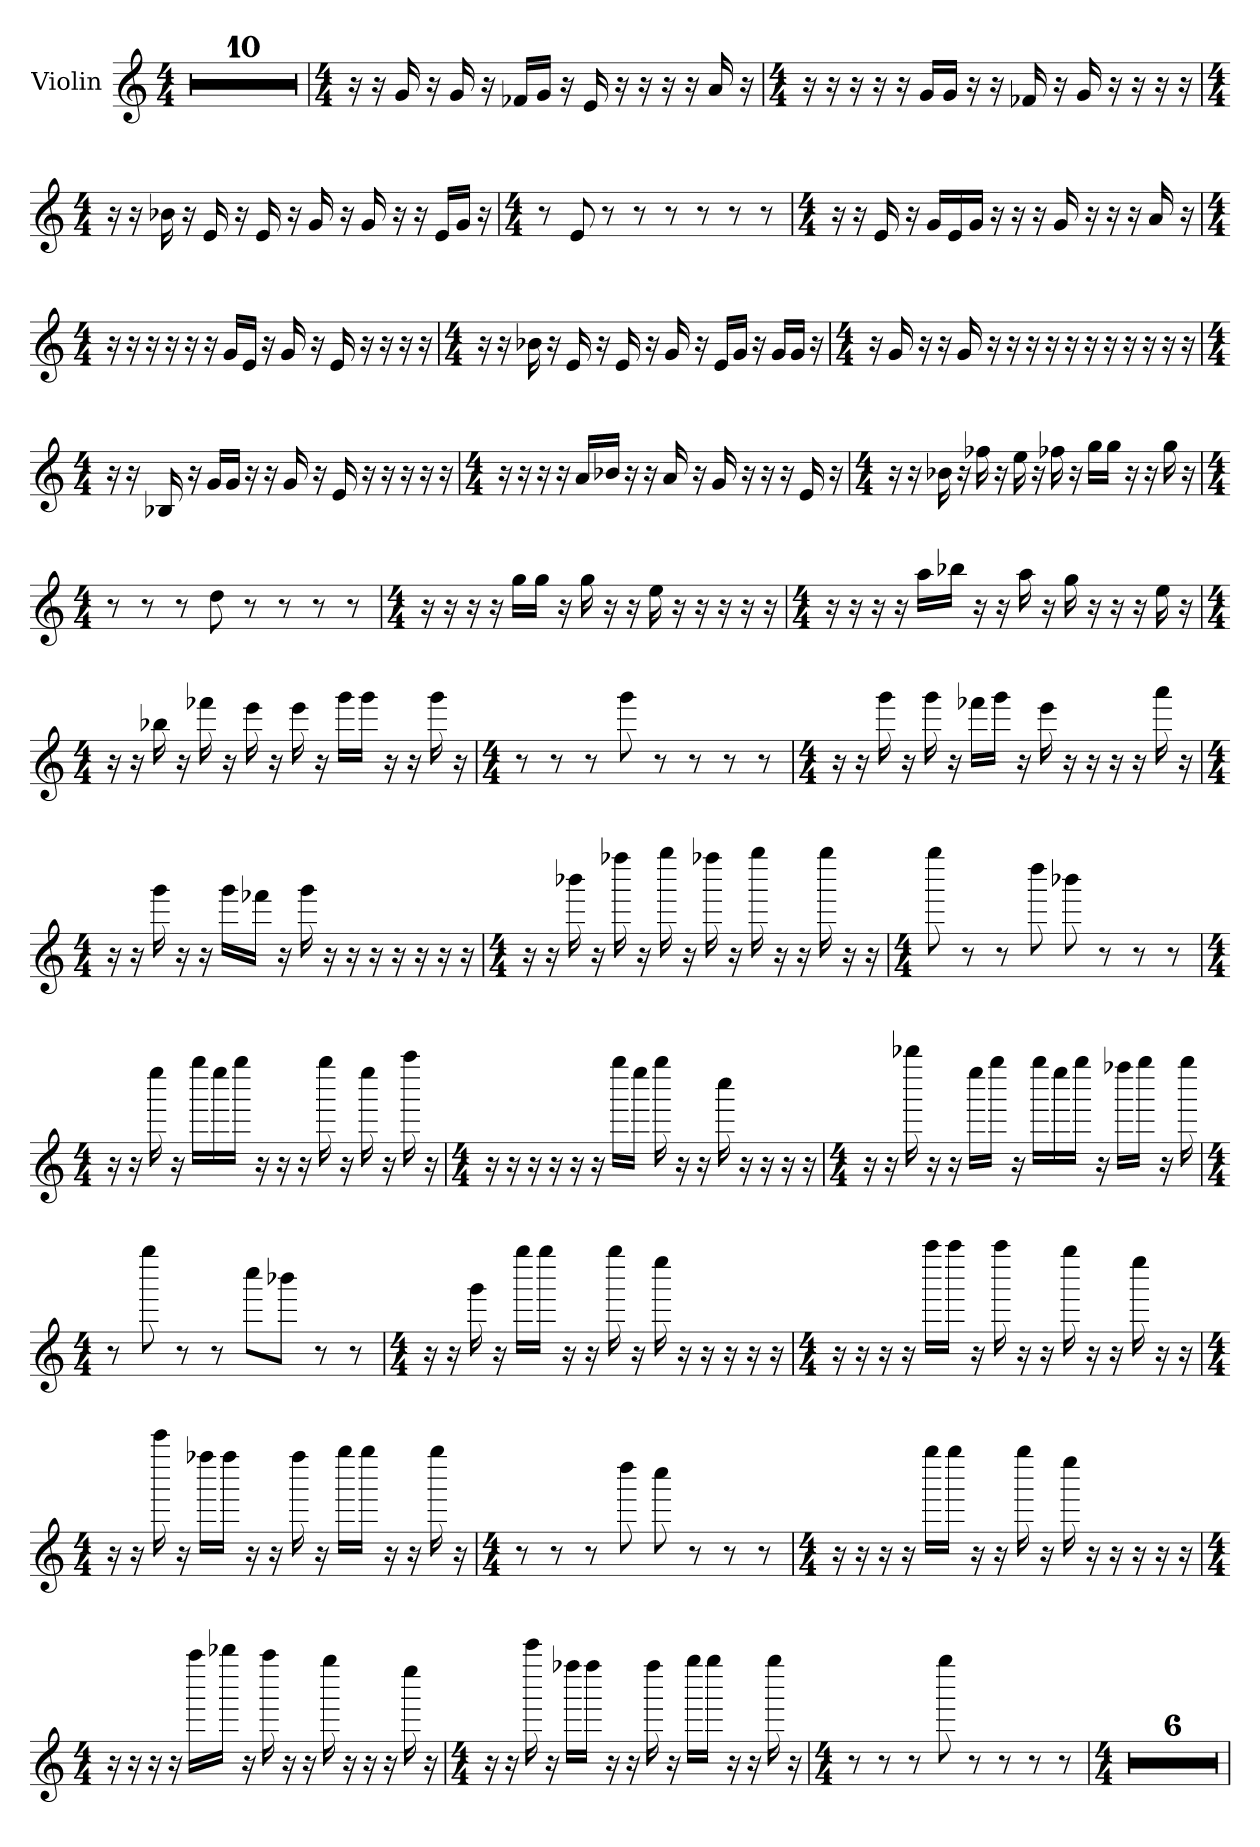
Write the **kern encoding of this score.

**kern
*part1
*staff1
*I"Violin
*I'Vln
*M4/4
=
1r
=
*M4/4
1r
=
*M4/4
1r
=
*M4/4
1r
=
*M4/4
1r
=
*M4/4
1r
=
*M4/4
1r
=
*M4/4
1r
=
*M4/4
1r
=
*M4/4
1r
=
*M4/4
16r
16r
16g
16r
16g
16r
16f-XLL
16gJJ
16r
16e
16r
16r
16r
16r
16a
16r
=
*M4/4
16r
16r
16r
16r
16r
16gLL
16gJJ
16r
16r
16f-X
16r
16g
16r
16r
16r
16r
=
*M4/4
16r
16r
16b-X
16r
16e
16r
16e
16r
16g
16r
16g
16r
16r
16eLL
16gJJ
16r
=
*M4/4
8r
8e
8r
8r
8r
8r
8r
8r
=
*M4/4
16r
16r
16e
16r
16gLL
16e
16gJJ
16r
16r
16r
16g
16r
16r
16r
16a
16r
=
*M4/4
16r
16r
16r
16r
16r
16r
16gLL
16eJJ
16r
16g
16r
16e
16r
16r
16r
16r
=
*M4/4
16r
16r
16b-X
16r
16e
16r
16e
16r
16g
16r
16eLL
16gJJ
16r
16gLL
16gJJ
16r
=
*M4/4
16r
16g
16r
16r
16g
16r
16r
16r
16r
16r
16r
16r
16r
16r
16r
16r
=
*M4/4
16r
16r
16B-X
16r
16gLL
16gJJ
16r
16r
16g
16r
16e
16r
16r
16r
16r
16r
=
*M4/4
16r
16r
16r
16r
16aLL
16b-XJJ
16r
16r
16a
16r
16g
16r
16r
16r
16e
16r
=
*M4/4
16r
16r
16b-X
16r
16ff-X
16r
16ee
16r
16ff-X
16r
16ggLL
16ggJJ
16r
16r
16gg
16r
=
*M4/4
8r
8r
8r
8dd
8r
8r
8r
8r
=
*M4/4
16r
16r
16r
16r
16ggLL
16ggJJ
16r
16gg
16r
16r
16ee
16r
16r
16r
16r
16r
=
*M4/4
16r
16r
16r
16r
16aaLL
16bb-XJJ
16r
16r
16aa
16r
16gg
16r
16r
16r
16ee
16r
=
*M4/4
16r
16r
16bb-X
16r
16fff-X
16r
16eee
16r
16eee
16r
16gggLL
16gggJJ
16r
16r
16ggg
16r
=
*M4/4
8r
8r
8r
8ggg
8r
8r
8r
8r
=
*M4/4
16r
16r
16ggg
16r
16ggg
16r
16fff-XLL
16gggJJ
16r
16eee
16r
16r
16r
16r
16aaa
16r
=
*M4/4
16r
16r
16ggg
16r
16r
16gggLL
16fff-XJJ
16r
16ggg
16r
16r
16r
16r
16r
16r
16r
=
*M4/4
16r
16r
16bbb-X
16r
16ffff-X
16r
16gggg
16r
16ffff-X
16r
16gggg
16r
16r
16gggg
16r
16r
=
*M4/4
8gggg
8r
8r
8dddd
8bbb-X
8r
8r
8r
=
*M4/4
16r
16r
16eeee
16r
16ggggLL
16eeee
16ggggJJ
16r
16r
16r
16gggg
16r
16eeee
16r
16aaaa
16r
=
*M4/4
16r
16r
16r
16r
16r
16r
16ggggLL
16eeeeJJ
16gggg
16r
16r
16cccc
16r
16r
16r
16r
=
*M4/4
16r
16r
16bbbb-X
16r
16r
16eeeeLL
16ggggJJ
16r
16ggggLL
16eeee
16ggggJJ
16r
16ffff-XLL
16ggggJJ
16r
16gggg
=
*M4/4
8r
8gggg
8r
8r
8ccccL
8bbb-XJ
8r
8r
=
*M4/4
16r
16r
16ggg
16r
16ggggLL
16ggggJJ
16r
16r
16gggg
16r
16eeee
16r
16r
16r
16r
16r
=
*M4/4
16r
16r
16r
16r
16aaaaLL
16aaaaJJ
16r
16aaaa
16r
16r
16gggg
16r
16r
16eeee
16r
16r
=
*M4/4
16r
16r
16ccccc
16r
16ffff-XLL
16ffff-JJ
16r
16r
16ffff-
16r
16ggggLL
16ggggJJ
16r
16r
16gggg
16r
=
*M4/4
8r
8r
8r
8dddd
8cccc
8r
8r
8r
=
*M4/4
16r
16r
16r
16r
16ggggLL
16ggggJJ
16r
16r
16gggg
16r
16eeee
16r
16r
16r
16r
16r
=
*M4/4
16r
16r
16r
16r
16aaaaLL
16bbbb-XJJ
16r
16aaaa
16r
16r
16gggg
16r
16r
16r
16eeee
16r
=
*M4/4
16r
16r
16ccccc
16r
16ffff-XLL
16ffff-JJ
16r
16r
16ffff-
16r
16ggggLL
16ggggJJ
16r
16r
16gggg
16r
=
*M4/4
8r
8r
8r
8gggg
8r
8r
8r
8r
=
*M4/4
1r
=
*M4/4
1r
=
*M4/4
1r
=
*M4/4
1r
=
*M4/4
1r
=
*M4/4
1r
=
*-
